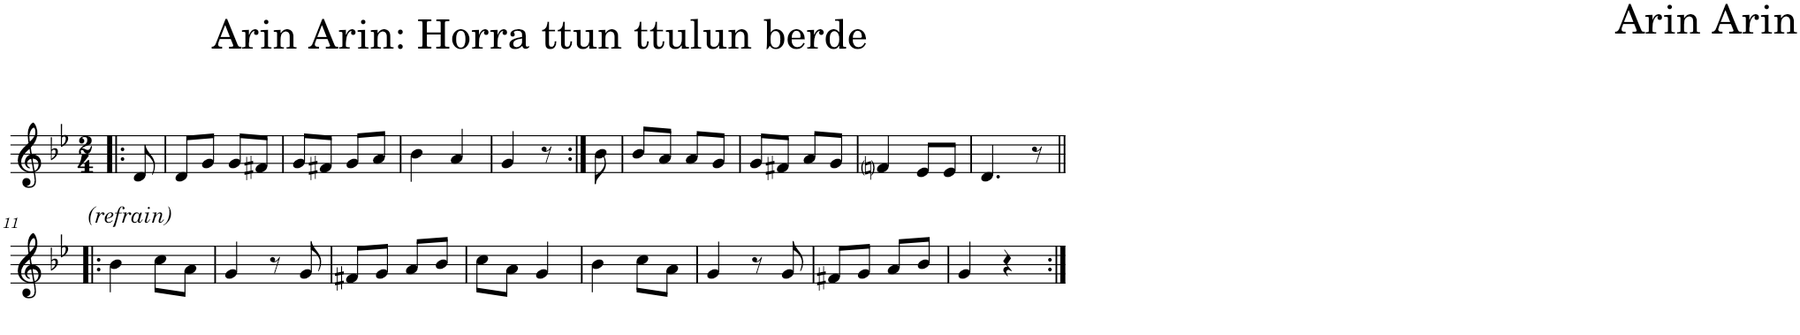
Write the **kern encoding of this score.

**kern
*part1
*staff1
*I"Piano
*I'Pno.
*clefG2
*k[b-e-]
*M2/4
=1!|:
8d/
=2
8d/L
8g/J
8g/L
8f#X/J
=3
8g/L
8f#X/J
8g/L
8a/J
=4
4b-\
4a/
=5
4g/
8r
=6:|!
8b-\
=7
8b-/L
8a/J
8a/L
8g/J
=8
8g/L
8f#X/J
8a/L
8g/J
=9
4fni/
8e-/L
8e-/J
=10
4.d/
8r
!!LO:LB:g=z
=11!|:
!LO:TX:a:i:t=(refrain)
4b-\
8cc\L
8a\J
=12
4g/
8r
8g/
=13
8f#X/L
8g/J
8a/L
8b-/J
=14
8cc\L
8a\J
4g/
=15
4b-\
8cc\L
8a\J
=16
4g/
8r
8g/
=17
8f#X/L
8g/J
8a/L
8b-/J
=18
4g/
4r
=:|!
*-
